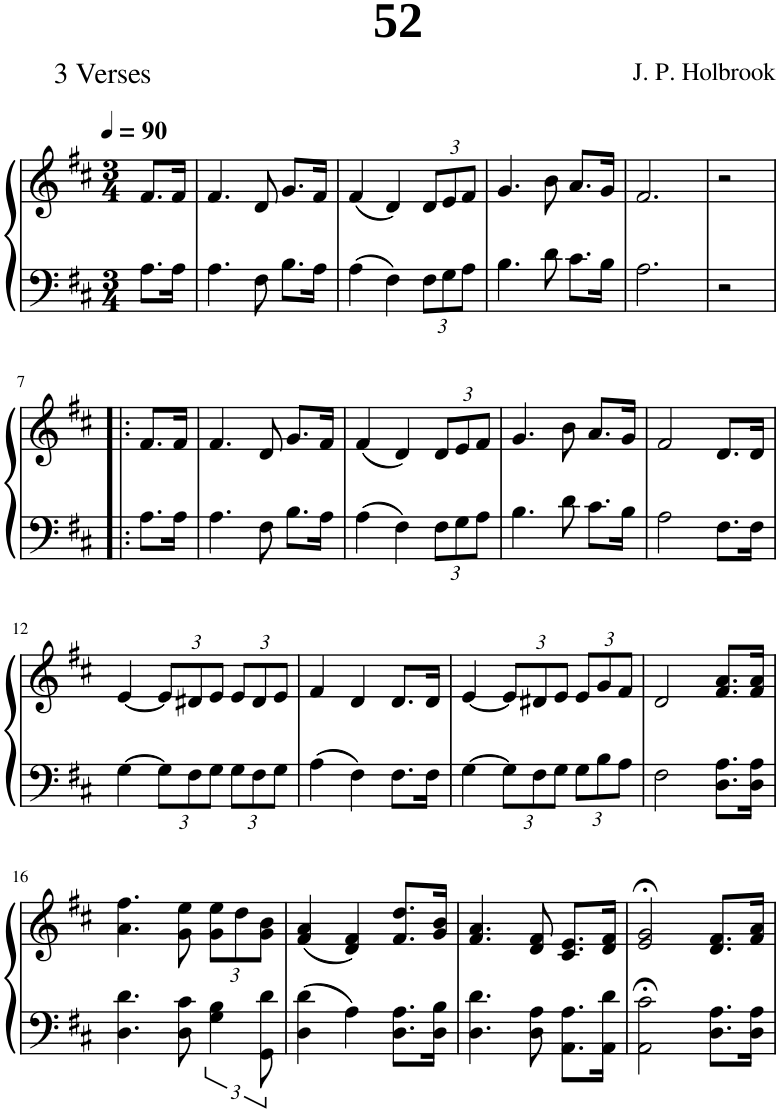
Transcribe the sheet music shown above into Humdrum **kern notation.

**kern	**kern
*part1	*part1
*staff2	*staff1
*I"Piano	*
*I'Pno.	*
*clefF4	*clefG2
*k[f#c#]	*k[f#c#]
*M3/4	*M3/4
*MM90	*MM90
=1	=1
8.A\L	8.f#/L
16A\Jk	16f#/Jk
=2	=2
4.A\	4.f#/
8F#\	8d/
8.B\L	8.g/L
16A\Jk	16f#/Jk
=3	=3
4A\	(4f#/
4F#\	4d/)
*Xbrackettup	*Xbrackettup
12F#\L	12d/L
12G\	12e/
12A\J	12f#/J
=4	=4
4.B\	4.g/
8d\	8b\
8.c#\L	8.a/L
16B\Jk	16g/Jk
=5	=5
2.A\	2.f#/
=6	=6
2r	2r
!!LO:LB:g=z
=7!|:	=7!|:
8.A\L	8.f#/L
16A\Jk	16f#/Jk
=8	=8
4.A\	4.f#/
8F#\	8d/
8.B\L	8.g/L
16A\Jk	16f#/Jk
=9	=9
4A\	(4f#/
4F#\	4d/)
12F#\L	12d/L
12G\	12e/
12A\J	12f#/J
=10	=10
4.B\	4.g/
8d\	8b\
8.c#\L	8.a/L
16B\Jk	16g/Jk
=11	=11
2A\	2f#/
8.F#\L	8.d/L
16F#\Jk	16d/Jk
!!LO:LB:g=z
=12	=12
[4G\	[4e/
12G\L]	12e/L]
12F#\	12d#X/
12G\J	12e/J
12G\L	12e/L
12F#\	12d#/
12G\J	12e/J
=13	=13
4A\	4f#/
4F#\	4d/
8.F#\L	8.d/L
16F#\Jk	16d/Jk
=14	=14
[4G\	[4e/
12G\L]	12e/L]
12F#\	12d#X/
12G\J	12e/J
12G\L	12e/L
12B\	12g/
12A\J	12f#/J
=15	=15
2F#\	2d/
8.D\ 8.A\L	8.f#/ 8.a/L
16D\ 16A\Jk	16f#/ 16a/Jk
!!LO:LB:g=z
=16	=16
4.D\ 4.d\	4.a\ 4.ff#\
8D\ 8c#\	8g\ 8ee\
*brackettup	*
6G\ 6B\	12g\ 12ee\L
.	12dd\
12GG\ 12d\	12g\ 12b\J
=17	=17
4D\ 4d\	(4f#/ 4a/
4A\	4d/ 4f#/)
8.D\ 8.A\L	8.f#/ 8.dd/L
16D\ 16B\Jk	16g/ 16b/Jk
=18	=18
4.D\ 4.d\	4.f#/ 4.a/
8D\ 8A\	8d/ 8f#/
8.AA\ 8.A\L	8.c#/ 8.e/L
16AA\ 16d\Jk	16d/ 16f#/Jk
=19	=19
2AA\;< 2c#\;<	2e/;< 2g/;<
8.D\ 8.A\L	8.d/ 8.f#/L
16D\ 16A\Jk	16f#/ 16a/Jk
=	=
*-	*-
